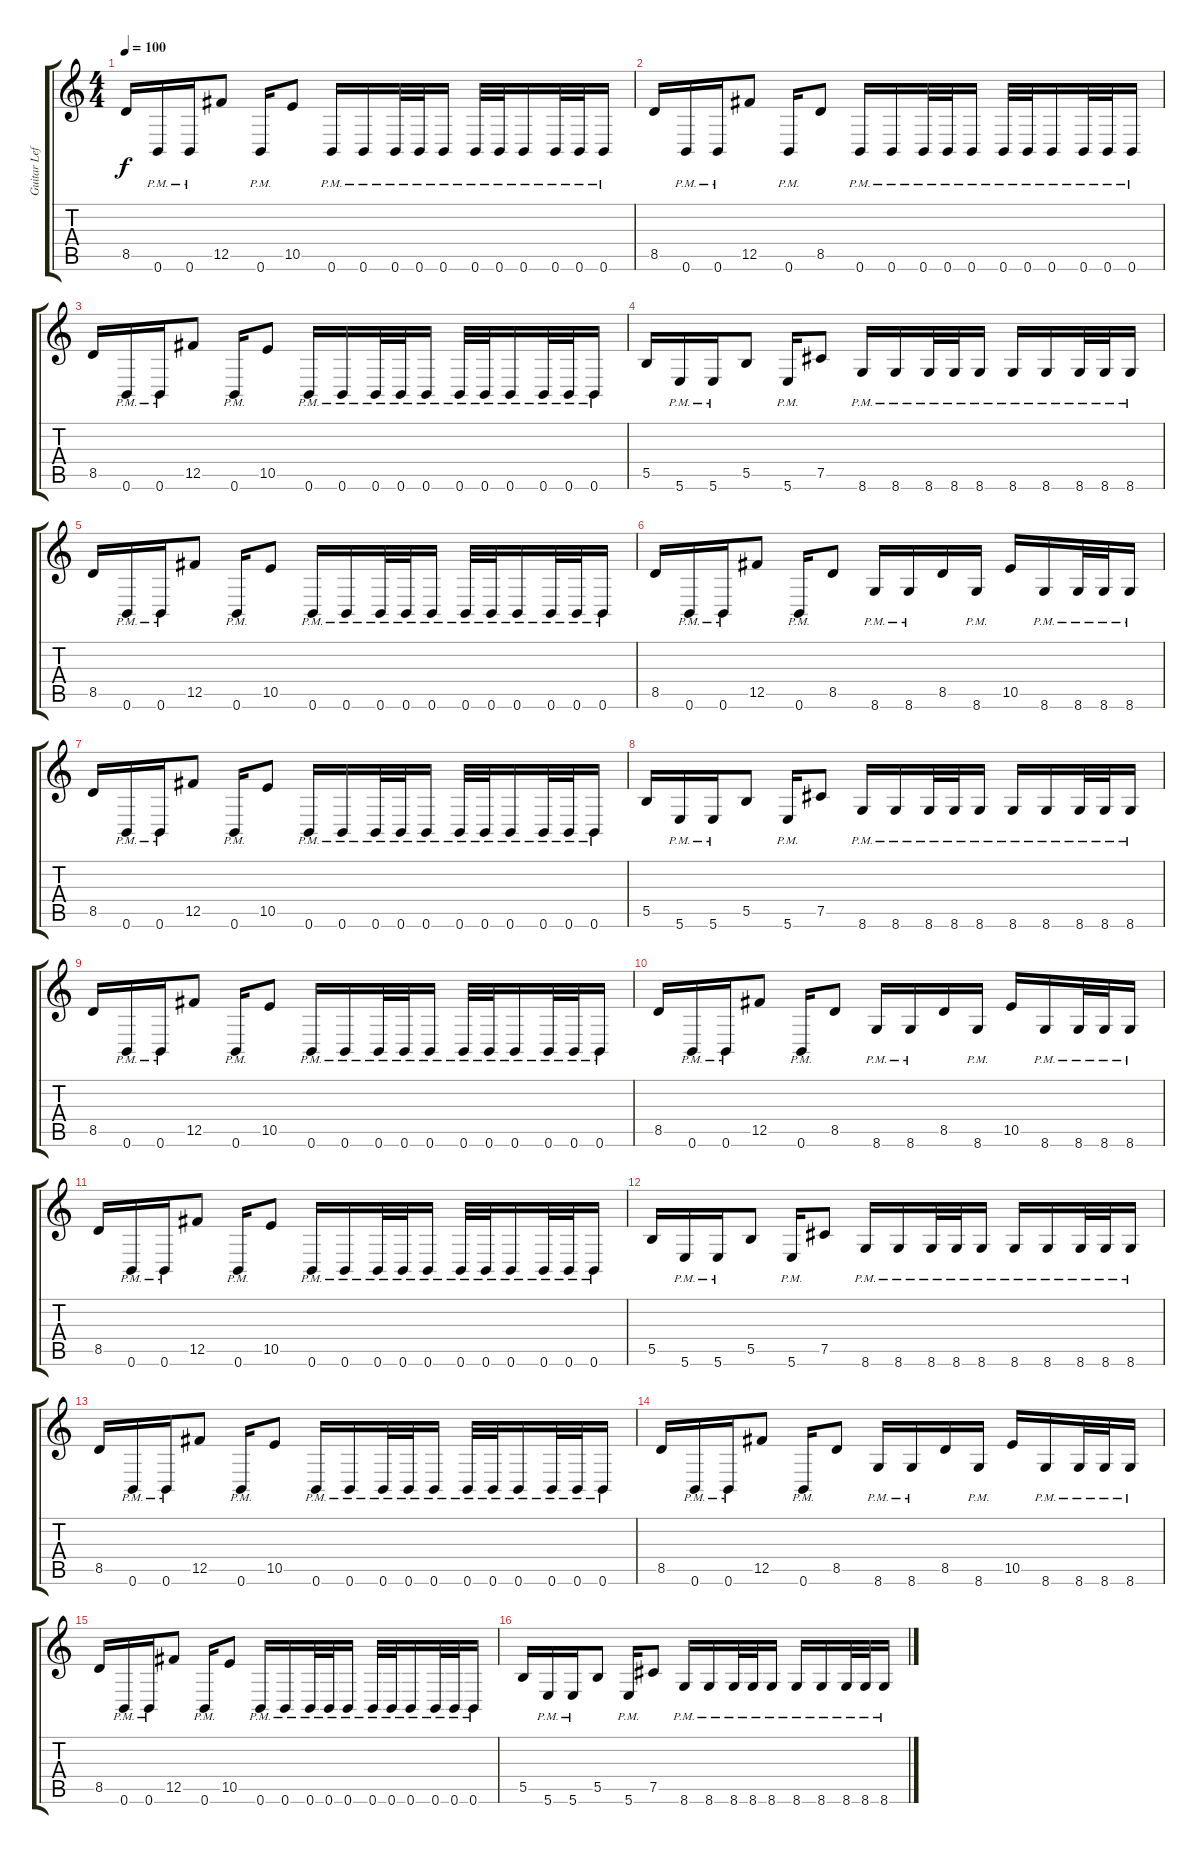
\track ("Guitar Left" "Guitar Lef") {instrument distortionguitar}
\staff {score tabs}
\tuning (Db4 Ab3 E3 B2 Gb2 B1) {hide}
\ts (4 4)
\tempo 100
\clef g2
\ks c
8.5.16{dy f} 0.6{pm}.16 0.6{pm}.16 12.5.8 0.6{pm}.16 10.5.8 0.6{pm}.16 0.6{pm}.16 0.6{pm}.32 0.6{pm}.32 0.6{pm}.16 0.6{pm}.32 0.6{pm}.32 0.6{pm}.16 0.6{pm}.32 0.6{pm}.32 0.6{pm}.16 |
8.5.16 0.6{pm}.16 0.6{pm}.16 12.5.8 0.6{pm}.16 8.5.8 0.6{pm}.16 0.6{pm}.16 0.6{pm}.32 0.6{pm}.32 0.6{pm}.16 0.6{pm}.32 0.6{pm}.32 0.6{pm}.16 0.6{pm}.32 0.6{pm}.32 0.6{pm}.16 |
8.5.16 0.6{pm}.16 0.6{pm}.16 12.5.8 0.6{pm}.16 10.5.8 0.6{pm}.16 0.6{pm}.16 0.6{pm}.32 0.6{pm}.32 0.6{pm}.16 0.6{pm}.32 0.6{pm}.32 0.6{pm}.16 0.6{pm}.32 0.6{pm}.32 0.6{pm}.16 |
5.5.16 5.6{pm}.16 5.6{pm}.16 5.5.8 5.6{pm}.16 7.5.8 8.6{pm}.16 8.6{pm}.16 8.6{pm}.32 8.6{pm}.32 8.6{pm}.16 8.6{pm}.16 8.6{pm}.16 8.6{pm}.32 8.6{pm}.32 8.6{pm}.16 |
8.5.16 0.6{pm}.16 0.6{pm}.16 12.5.8 0.6{pm}.16 10.5.8 0.6{pm}.16 0.6{pm}.16 0.6{pm}.32 0.6{pm}.32 0.6{pm}.16 0.6{pm}.32 0.6{pm}.32 0.6{pm}.16 0.6{pm}.32 0.6{pm}.32 0.6{pm}.16 |
8.5.16 0.6{pm}.16 0.6{pm}.16 12.5.8 0.6{pm}.16 8.5.8 8.6{pm}.16 8.6{pm}.16 8.5.16 8.6{pm}.16 10.5.16 8.6{pm}.16 8.6{pm}.32 8.6{pm}.32 8.6{pm}.16 |
8.5.16 0.6{pm}.16 0.6{pm}.16 12.5.8 0.6{pm}.16 10.5.8 0.6{pm}.16 0.6{pm}.16 0.6{pm}.32 0.6{pm}.32 0.6{pm}.16 0.6{pm}.32 0.6{pm}.32 0.6{pm}.16 0.6{pm}.32 0.6{pm}.32 0.6{pm}.16 |
5.5.16 5.6{pm}.16 5.6{pm}.16 5.5.8 5.6{pm}.16 7.5.8 8.6{pm}.16 8.6{pm}.16 8.6{pm}.32 8.6{pm}.32 8.6{pm}.16 8.6{pm}.16 8.6{pm}.16 8.6{pm}.32 8.6{pm}.32 8.6{pm}.16 |
8.5.16 0.6{pm}.16 0.6{pm}.16 12.5.8 0.6{pm}.16 10.5.8 0.6{pm}.16 0.6{pm}.16 0.6{pm}.32 0.6{pm}.32 0.6{pm}.16 0.6{pm}.32 0.6{pm}.32 0.6{pm}.16 0.6{pm}.32 0.6{pm}.32 0.6{pm}.16 |
8.5.16 0.6{pm}.16 0.6{pm}.16 12.5.8 0.6{pm}.16 8.5.8 8.6{pm}.16 8.6{pm}.16 8.5.16 8.6{pm}.16 10.5.16 8.6{pm}.16 8.6{pm}.32 8.6{pm}.32 8.6{pm}.16 |
8.5.16 0.6{pm}.16 0.6{pm}.16 12.5.8 0.6{pm}.16 10.5.8 0.6{pm}.16 0.6{pm}.16 0.6{pm}.32 0.6{pm}.32 0.6{pm}.16 0.6{pm}.32 0.6{pm}.32 0.6{pm}.16 0.6{pm}.32 0.6{pm}.32 0.6{pm}.16 |
5.5.16 5.6{pm}.16 5.6{pm}.16 5.5.8 5.6{pm}.16 7.5.8 8.6{pm}.16 8.6{pm}.16 8.6{pm}.32 8.6{pm}.32 8.6{pm}.16 8.6{pm}.16 8.6{pm}.16 8.6{pm}.32 8.6{pm}.32 8.6{pm}.16 |
8.5.16 0.6{pm}.16 0.6{pm}.16 12.5.8 0.6{pm}.16 10.5.8 0.6{pm}.16 0.6{pm}.16 0.6{pm}.32 0.6{pm}.32 0.6{pm}.16 0.6{pm}.32 0.6{pm}.32 0.6{pm}.16 0.6{pm}.32 0.6{pm}.32 0.6{pm}.16 |
8.5.16 0.6{pm}.16 0.6{pm}.16 12.5.8 0.6{pm}.16 8.5.8 8.6{pm}.16 8.6{pm}.16 8.5.16 8.6{pm}.16 10.5.16 8.6{pm}.16 8.6{pm}.32 8.6{pm}.32 8.6{pm}.16 |
8.5.16 0.6{pm}.16 0.6{pm}.16 12.5.8 0.6{pm}.16 10.5.8 0.6{pm}.16 0.6{pm}.16 0.6{pm}.32 0.6{pm}.32 0.6{pm}.16 0.6{pm}.32 0.6{pm}.32 0.6{pm}.16 0.6{pm}.32 0.6{pm}.32 0.6{pm}.16 |
5.5.16 5.6{pm}.16 5.6{pm}.16 5.5.8 5.6{pm}.16 7.5.8 8.6{pm}.16 8.6{pm}.16 8.6{pm}.32 8.6{pm}.32 8.6{pm}.16 8.6{pm}.16 8.6{pm}.16 8.6{pm}.32 8.6{pm}.32 8.6{pm}.16
